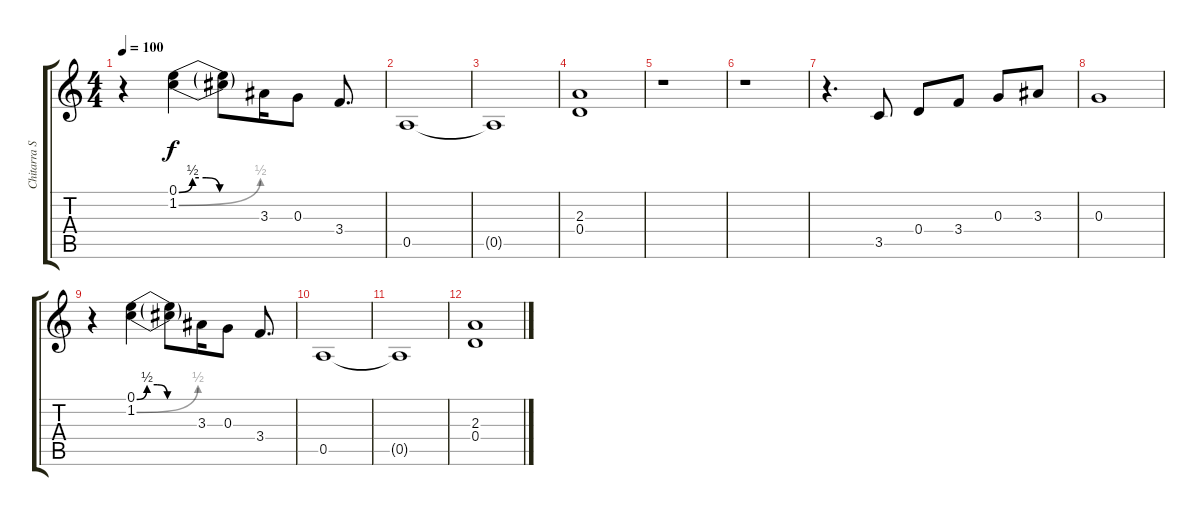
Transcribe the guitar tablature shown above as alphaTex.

\track ("Chitarra Solista" "Chitarra S") {instrument overdrivenguitar}
\staff {score tabs}
\tuning (E4 B3 G3 D3 A2 E2) {hide}
\ts (4 4)
\tempo 100
\clef g2
\ks c
r.4{dy f} (0.1{be (custom 0 0 10 2 20 2 30 0 60 0)} 1.2{be (bend 0 0 60 2)}).4 (0.1{t} 1.2{t}).8 3.3.16 0.3.8 3.4.8{d} |
0.5.1 |
0.5{t}.1 |
(2.3 0.4).1 |
r.1 |
r.1 |
r.4{d} 3.5.8 0.4.8 3.4.8 0.3.8 3.3.8 |
0.3.1 |
r.4 (0.1{be (custom 0 0 10 2 20 2 30 0 60 0)} 1.2{be (bend 0 0 60 2)}).4 (0.1{t} 1.2{t}).8 3.3.16 0.3.8 3.4.8{d} |
0.5.1 |
0.5{t}.1 |
(2.3 0.4).1
